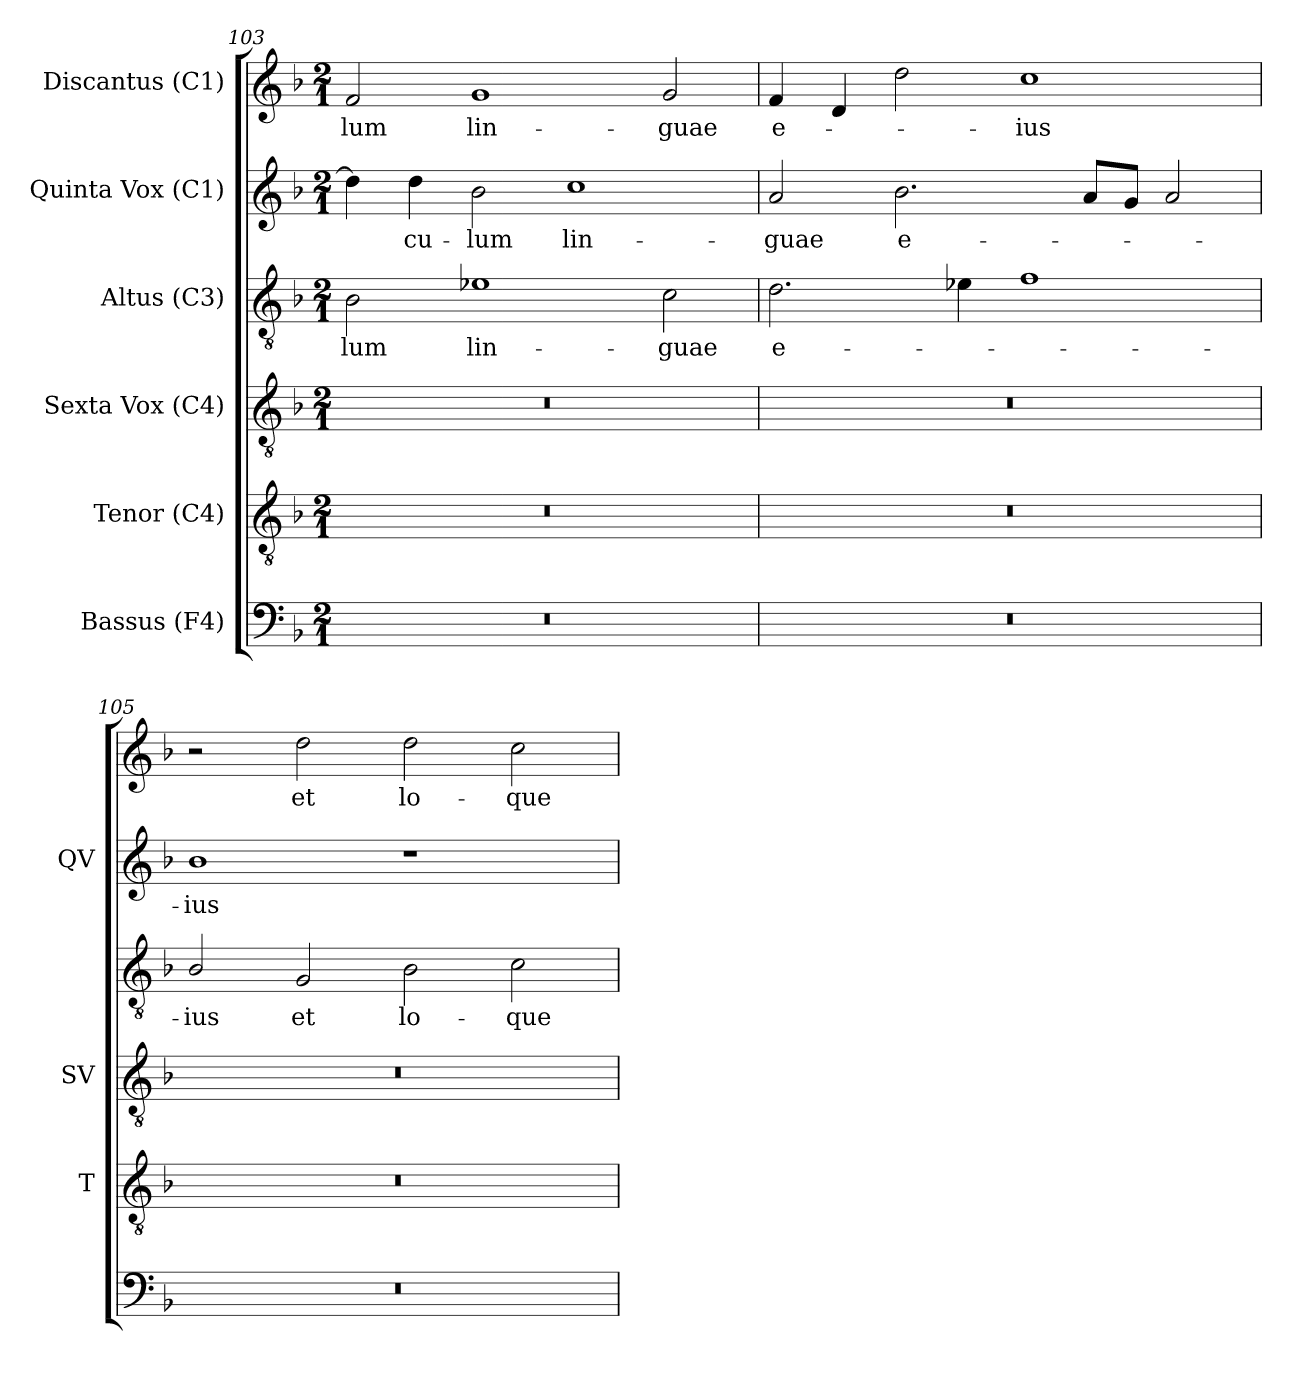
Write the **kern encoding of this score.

**kern	**kern	**kern	**kern	**text	**kern	**text	**kern	**text
*part6	*part5	*part4	*part3	*part3	*part2	*part2	*part1	*part1
*staff6	*staff5	*staff4	*staff3	*staff3	*staff2	*staff2	*staff1	*staff1
*I"Bassus (F4)	*I"Tenor (C4)	*I"Sexta Vox (C4)	*I"Altus (C3)	*	*I"Quinta Vox (C1)	*	*I"Discantus (C1)	*
*	*I'T	*I'SV	*	*	*I'QV	*	*	*
*clefF4	*clefGv2	*clefGv2	*clefGv2	*	*clefG2	*	*clefG2	*
*	*	*	*ITrd7c12	*	*	*	*	*
*k[b-]	*k[b-]	*k[b-]	*k[b-]	*	*k[b-]	*	*k[b-]	*
*F:	*F:	*F:	*F:	*	*F:	*	*F:	*
*M2/1	*M2/1	*M2/1	*M2/1	*	*M2/1	*	*M2/1	*
=103	=103	=103	=103	=103	=103	=103	=103	=103
!LO:N:vis=1	!LO:N:vis=1	!LO:N:vis=1	!	!	!	!	!	!
!	!	!	!	!LO:LY:b:color=#000000	!	!	!	!
!	!	!	!	!	!	!	!	!LO:LY:b:color=#000000
0r	0r	0r	2BB-i\	-lum	4ddi\]	.	2fi/	-lum
!	!	!	!	!	!	!LO:LY:b:color=#000000	!	!
.	.	.	.	.	4ddi\	-cu-	.	.
!	!	!	!	!LO:LY:b:color=#000000	!	!	!	!
!	!	!	!	!	!	!LO:LY:b:color=#000000	!	!
!	!	!	!	!	!	!	!	!LO:LY:b:color=#000000
.	.	.	1E-i	lin-	2b-i\	-lum	1gi	lin-
!	!	!	!	!	!	!LO:LY:b:color=#000000	!	!
.	.	.	.	.	1cci	lin-	.	.
!	!	!	!	!LO:LY:b:color=#000000	!	!	!	!
!	!	!	!	!	!	!	!	!LO:LY:b:color=#000000
.	.	.	2Ci\	-guae	.	.	2gi/	-guae
=104	=104	=104	=104	=104	=104	=104	=104	=104
!LO:N:vis=1	!LO:N:vis=1	!LO:N:vis=1	!	!	!	!	!	!
!	!	!	!	!LO:LY:b:color=#000000	!	!	!	!
!	!	!	!	!	!	!LO:LY:b:color=#000000	!	!
!	!	!	!	!	!	!	!	!LO:LY:b:color=#000000
0r	0r	0r	2.Di\	e-	2ai/	-guae	4fi/	e-
.	.	.	.	.	.	.	4di/	.
!	!	!	!	!	!	!LO:LY:b:color=#000000	!	!
.	.	.	.	.	2.b-i\	e-	2ddi\	.
.	.	.	4E-i\	.	.	.	.	.
!	!	!	!	!	!	!	!	!LO:LY:b:color=#000000
.	.	.	1Fi	.	.	.	1cci	-ius
.	.	.	.	.	8ai/L	.	.	.
.	.	.	.	.	8gi/J	.	.	.
.	.	.	.	.	2ai/	.	.	.
=105	=105	=105	=105	=105	=105	=105	=105	=105
!LO:N:vis=1	!LO:N:vis=1	!LO:N:vis=1	!	!	!	!	!	!
!	!	!	!	!LO:LY:b:color=#000000	!	!	!	!
!	!	!	!	!	!	!LO:LY:b:color=#000000	!	!
0r	0r	0r	2BB-i/	-ius	1b-i	-ius	2r	.
!	!	!	!	!LO:LY:b:color=#000000	!	!	!	!
!	!	!	!	!	!	!	!	!LO:LY:b:color=#000000
.	.	.	2GGi/	et	.	.	2ddi\	et
!	!	!	!	!LO:LY:b:color=#000000	!	!	!	!
!	!	!	!	!	!	!	!	!LO:LY:b:color=#000000
.	.	.	2BB-i\	lo-	1r	.	2ddi\	lo-
!	!	!	!	!LO:LY:b:color=#000000	!	!	!	!
!	!	!	!	!	!	!	!	!LO:LY:b:color=#000000
.	.	.	2Ci\	-que-	.	.	2cci\	-que-
=	=	=	=	=	=	=	=	=
*-	*-	*-	*-	*-	*-	*-	*-	*-
